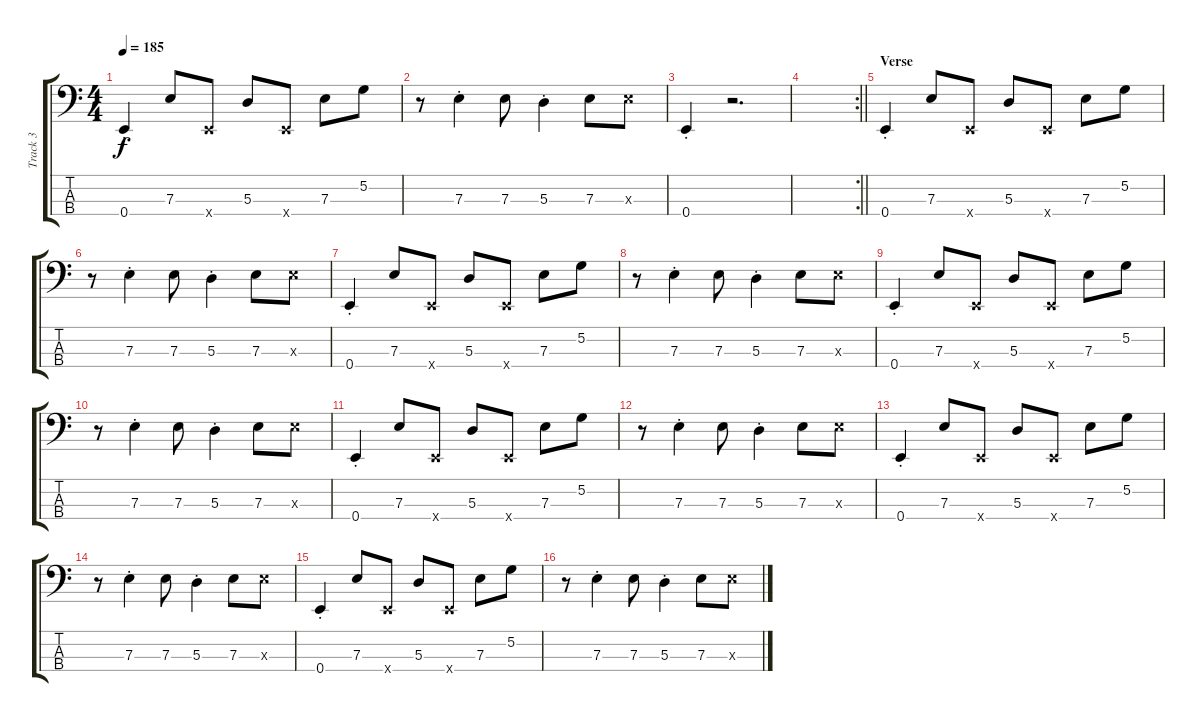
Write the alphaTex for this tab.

\track ("Track 3" "Track 3") {instrument electricbasspick}
\staff {score tabs}
\tuning (G2 D2 A1 E1) {hide}
\ts (4 4)
\tempo 185
\clef f4
\ks c
0.4{st}.4{dy f} 7.3.8 0.4{x}.8 5.3.8 0.4{x}.8 7.3.8 5.2.8 |
r.8 7.3{st}.4 7.3.8 5.3{st}.4 7.3.8 7.3{x}.8 |
0.4{st}.4 r.2{d} |
\rc 2
\barLineRight lightlight
|
\section ("" "Verse")
0.4{st}.4 7.3.8 0.4{x}.8 5.3.8 0.4{x}.8 7.3.8 5.2.8 |
r.8 7.3{st}.4 7.3.8 5.3{st}.4 7.3.8 7.3{x}.8 |
0.4{st}.4 7.3.8 0.4{x}.8 5.3.8 0.4{x}.8 7.3.8 5.2.8 |
r.8 7.3{st}.4 7.3.8 5.3{st}.4 7.3.8 7.3{x}.8 |
0.4{st}.4 7.3.8 0.4{x}.8 5.3.8 0.4{x}.8 7.3.8 5.2.8 |
r.8 7.3{st}.4 7.3.8 5.3{st}.4 7.3.8 7.3{x}.8 |
0.4{st}.4 7.3.8 0.4{x}.8 5.3.8 0.4{x}.8 7.3.8 5.2.8 |
r.8 7.3{st}.4 7.3.8 5.3{st}.4 7.3.8 7.3{x}.8 |
0.4{st}.4 7.3.8 0.4{x}.8 5.3.8 0.4{x}.8 7.3.8 5.2.8 |
r.8 7.3{st}.4 7.3.8 5.3{st}.4 7.3.8 7.3{x}.8 |
0.4{st}.4 7.3.8 0.4{x}.8 5.3.8 0.4{x}.8 7.3.8 5.2.8 |
r.8 7.3{st}.4 7.3.8 5.3{st}.4 7.3.8 7.3{x}.8
